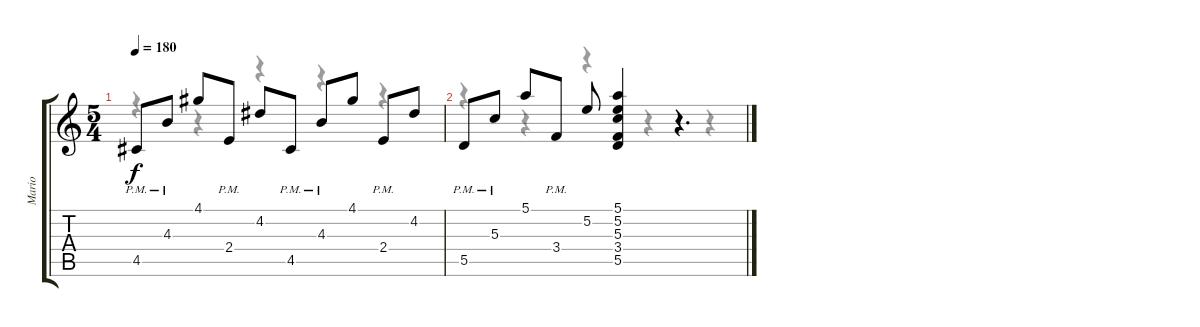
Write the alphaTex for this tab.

\track ("Mario" "Mario") {instrument overdrivenguitar}
\staff {score tabs}
\tuning (E4 B3 G3 D3 A2 E2) {hide}
\voice
\ts (5 4)
\tempo 180
\clef g2
\ks c
4.5{pm}.8{dy f} 4.3{pm}.8 4.1.8 2.4{pm}.8 4.2.8 4.5{pm}.8 4.3{pm}.8 4.1.8 2.4{pm}.8 4.2.8 |
5.5{pm}.8 5.3{pm}.8 5.1.8 3.4{pm}.8 5.2.8 (5.1 5.2 5.3 3.4 5.5).4 r.4{d}
\voice
\clef g2
\ottava regular
\simile none
\ks c
r.4{dy f} r.4 r.4 r.4 r.4 |
r.4 r.4 r.4 r.4 r.4
